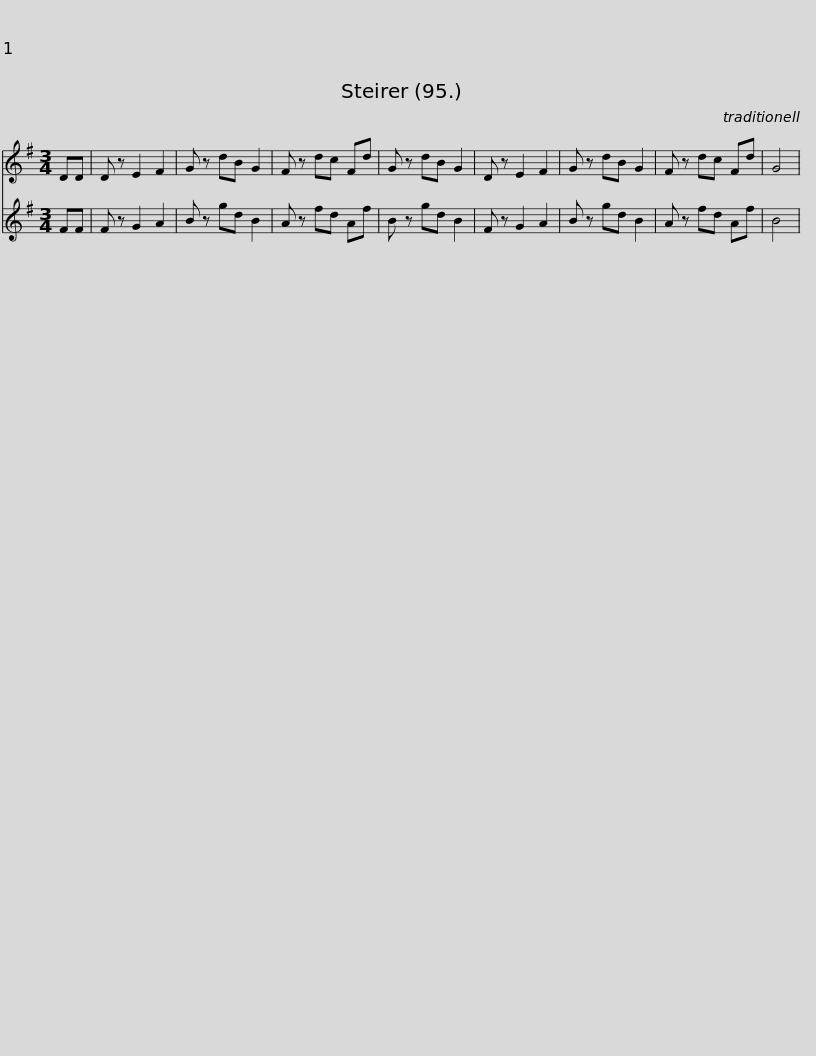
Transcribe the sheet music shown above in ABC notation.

X:1
%%score 1 2
L:1/8
M:3/4
I:linebreak $
K:G
V:1 treble
V:2 treble
V:1
 DD | D z E2 F2 | G z dB G2 | F z dc Fd | G z dB G2 | %5
 D z E2 F2 | G z dB G2 | F z dc Fd | G4 | %9
V:2
 FF | F z G2 A2 | B z gd B2 | A z fd Af | B z gd B2 | %5
 F z G2 A2 | B z gd B2 | A z fd Af | B4 | %9
